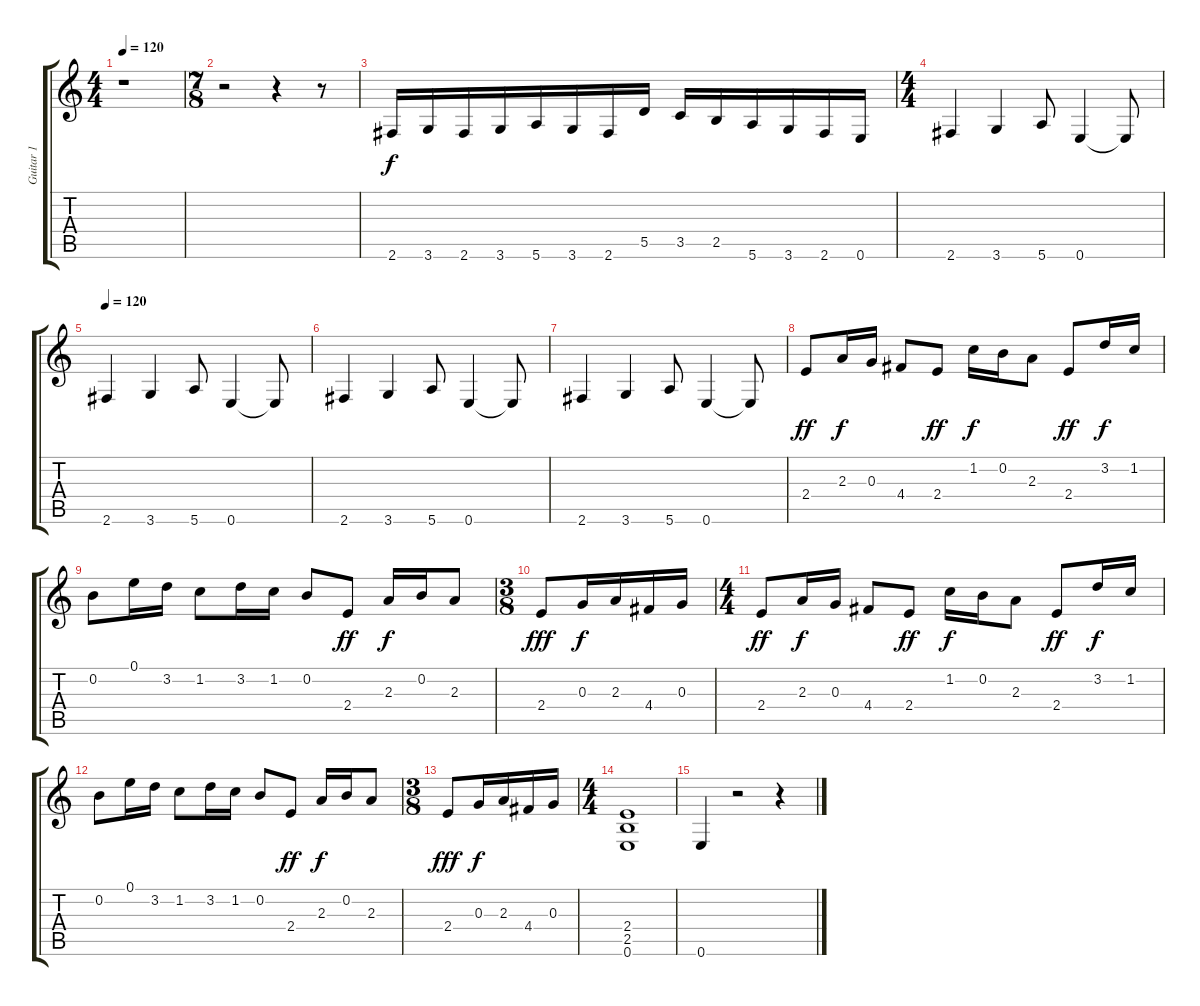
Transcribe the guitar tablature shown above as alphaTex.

\track ("Guitar 1" "Guitar 1") {instrument distortionguitar}
\staff {score tabs}
\tuning (E4 B3 G3 D3 A2 E2) {hide}
\ts (4 4)
\tempo 120
\clef g2
\ks c
r.1{dy f} |
\ts (7 8)
r.2 r.4 r.8 |
2.6.16 3.6.16 2.6.16 3.6.16 5.6.16 3.6.16 2.6.16 5.5.16 3.5.16 2.5.16 5.6.16 3.6.16 2.6.16 0.6.16 |
\ts (4 4)
2.6.4 3.6.4 5.6.8 0.6.4 0.6{t}.8 |
\tempo 120
2.6.4 3.6.4 5.6.8 0.6.4 0.6{t}.8 |
2.6.4 3.6.4 5.6.8 0.6.4 0.6{t}.8 |
2.6.4 3.6.4 5.6.8 0.6.4 0.6{t}.8 |
2.4.8{dy ff} 2.3.16{dy f} 0.3.16 4.4.8 2.4.8{dy ff} 1.2.16{dy f} 0.2.16 2.3.8 2.4.8{dy ff} 3.2.16{dy f} 1.2.16 |
0.2.8 0.1.16 3.2.16 1.2.8 3.2.16 1.2.16 0.2.8 2.4.8{dy ff} 2.3.16{dy f} 0.2.16 2.3.8 |
\ts (3 8)
2.4.8{dy fff} 0.3.16{dy f} 2.3.16 4.4.16 0.3.16 |
\ts (4 4)
2.4.8{dy ff} 2.3.16{dy f} 0.3.16 4.4.8 2.4.8{dy ff} 1.2.16{dy f} 0.2.16 2.3.8 2.4.8{dy ff} 3.2.16{dy f} 1.2.16 |
0.2.8 0.1.16 3.2.16 1.2.8 3.2.16 1.2.16 0.2.8 2.4.8{dy ff} 2.3.16{dy f} 0.2.16 2.3.8 |
\ts (3 8)
2.4.8{dy fff} 0.3.16{dy f} 2.3.16 4.4.16 0.3.16 |
\ts (4 4)
(2.4 2.5 0.6).1 |
0.6.4 r.2 r.4
